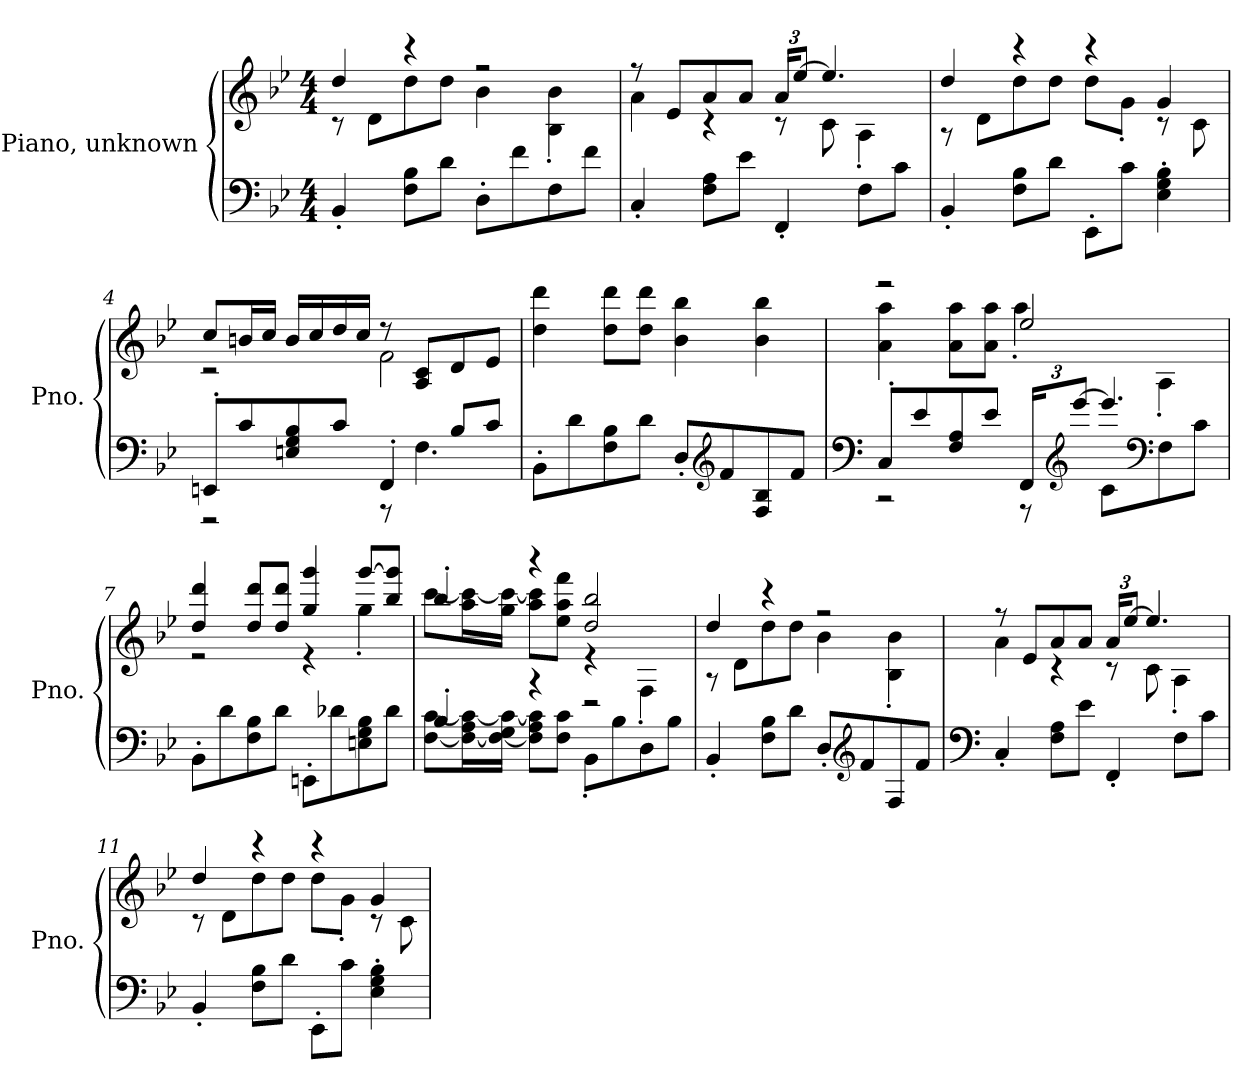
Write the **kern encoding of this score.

**kern	**kern
*part1	*part1
*staff2	*staff1
*I"Piano, unknown	*
*I'Pno.	*
*clefF4	*clefG2
*k[b-e-]	*k[b-e-]
*M4/4	*M4/4
*MM120	*MM120
=1	=1
*	*^
4BB-'/	4dd/	8r
.	.	8d\L
8F\ 8B-\L	4r	8dd\
8d\J	.	8dd\J
8D'\L	2r	4b-\
8f\	.	.
8F\	.	4B-\' 4b-\'
8f\J	.	.
=2	=2	=2
4C'/	8r	4a\
.	8e-/L	.
8F\ 8A\L	8a/	4r
8e-\J	8a/J	.
*	*Xbrackettup	*
4FF'/	24a/KL	8r
.	[12ee-/J	.
.	4.ee-/]	8c\
8F\L	.	4A'\
8c\J	.	.
=3	=3	=3
4BB-'/	4dd/	8r
.	.	8d\L
8F\ 8B-\L	4r	8dd\
8d\J	.	8dd\J
8EE-'\L	4r	8dd\L
8c\J	.	8g'\J
4E-\' 4G\' 4B-\'	4g/	8r
.	.	8c\
=4	=4	=4
*^	*	*
8EEn'/L	2r	8cc/L	2r
8c/	.	16bn/L	.
.	.	16cc/JJ	.
8En/ 8G/ 8B-/	.	16b/LL	.
.	.	16cc/	.
8c/J	.	16dd/	.
.	.	16cc/JJ	.
4FF'/	8r	8r	2f\
.	4.F\	8A/ 8c/L	.
8B-/L	.	8d/	.
8c/J	.	8e-/J	.
*v	*v	*	*
*	*v	*v
!!LO:LB:g=z
=5	=5
8BB-'\L	4dd\ 4ddd\
8d\	.
8F\ 8B-\	8dd\ 8ddd\L
8d\J	8dd\ 8ddd\J
8D'/L	4b-\ 4bb-\
*clefG2	*
8f/	.
8F/ 8B-/	4b-\ 4bb-\
8f/J	.
=6	=6
*clefF4	*
*^	*^
8C'/L	2r	2r	4a\ 4aa\
8e-/	.	.	.
8F/ 8A/	.	.	8a\ 8aa\L
8e-/J	.	.	8a\ 8aa\J
*Xbrackettup	*	*	*
24FF/KL	8r	2ee-/	4aa'\
*clefG2	*	*	*
[12eee-/J	.	.	.
4.eee-/]	8c\L	.	.
*clefF4	*	*	*
.	8F\	.	4A'\
.	8c\J	.	.
*v	*v	*	*
=7	=7	=7
8BB-'\L	4dd/ 4ddd/	2r
8d\	.	.
8F\ 8B-\	8dd/ 8ddd/L	.
8d\J	8dd/ 8ddd/J	.
8EEn'\L	4gg/ 4ggg/	4r
8d-X\	.	.
8En\ 8G\ 8B-\	[8ggg/L	4gg'\
8d-\J	8bb-/ 8ggg/]J	.
!!LO:LB:g=z	!!
=8	=8	=8
*^	*	*
4B-'/	[8F\ [8c\L	4bb-'/	[8ccc\L
.	16F\_ 16A\ 16c\_L	.	16aa\ 16ccc\_L
.	16F\_ 16G\ 16c\_JJ	.	16gg\ 16ccc\_JJ
4r	8F\] 8A\ 8c\]L	4r	8aa\ 8ccc\]L
.	8F\ 8c\J	.	8ee-\ 8aa\ 8fff\J
2r	8BB-'\L	2dd/ 2bb-/	4r
.	8B-\	.	.
.	8D\	.	4F'\
.	8B-\J	.	.
*v	*v	*	*
=9	=9	=9
4BB-'/	4dd/	8r
.	.	8d\L
8F\ 8B-\L	4r	8dd\
8d\J	.	8dd\J
8D'/L	2r	4b-\
*clefG2	*	*
8f/	.	.
8F/	.	4B-\' 4b-\'
8f/J	.	.
=10	=10	=10
*clefF4	*	*
4C'/	8r	4a\
.	8e-/L	.
8F\ 8A\L	8a/	4r
8e-\J	8a/J	.
4FF'/	24a/KL	8r
.	[12ee-/J	.
.	4.ee-/]	8c\
8F\L	.	4A'\
8c\J	.	.
=11	=11	=11
4BB-'/	4dd/	8r
.	.	8d\L
8F\ 8B-\L	4r	8dd\
8d\J	.	8dd\J
8EE-'\L	4r	8dd\L
8c\J	.	8g'\J
4E-\' 4G\' 4B-\'	4g/	8r
.	.	8c\
*	*v	*v
=	=
*-	*-
